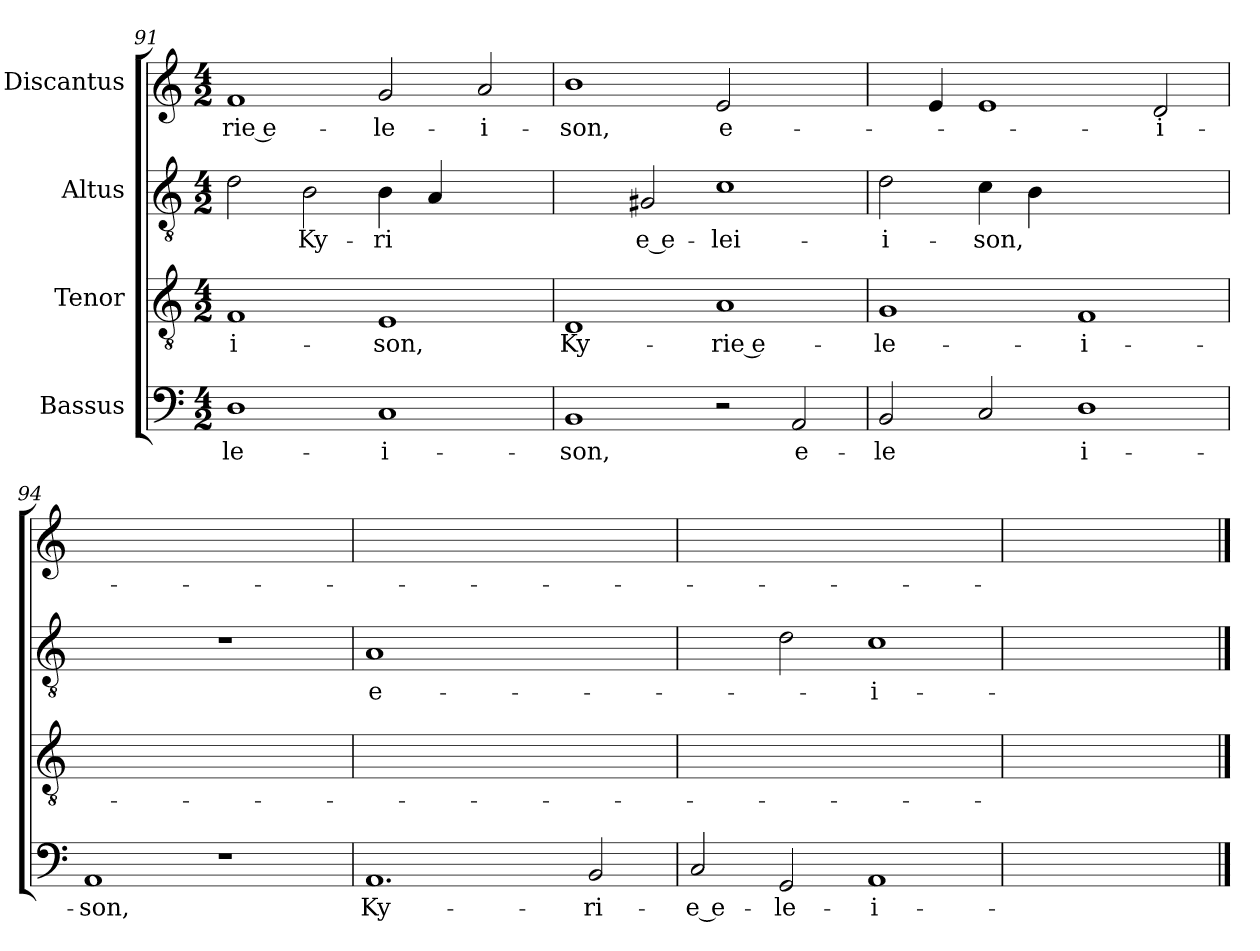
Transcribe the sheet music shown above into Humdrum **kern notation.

**kern	**text	**kern	**text	**kern	**text	**kern	**text
*part4	*part4	*part3	*part3	*part2	*part2	*part1	*part1
*staff4	*staff4	*staff3	*staff3	*staff2	*staff2	*staff1	*staff1
*I"Bassus	*	*I"Tenor	*	*I"Altus	*	*I"Discantus	*
*clefF4	*	*clefGv2	*	*clefGv2	*	*clefG2	*
*k[]	*	*k[]	*	*k[]	*	*k[]	*
*C:	*	*C:	*	*C:	*	*C:	*
*M4/2	*	*M4/2	*	*M4/2	*	*M4/2	*
=91	=91	=91	=91	=91	=91	=91	=91
!	!LO:LY:b	!	!LO:LY:b	!	!	!	!LO:LY:b
1D	-le-	1F	-i-	2d	.	1f	-rie e-
!	!	!	!	!	!LO:LY:b	!	!
.	.	.	.	2B	Ky-	.	.
!	!LO:LY:b	!	!LO:LY:b	!	!LO:LY:b	!	!LO:LY:b
1C	-i-	1E	-son,	4B	-ri	2g	-le-
.	.	.	.	4A	.	.	.
!	!	!	!	!	!	!	!LO:LY:b
.	.	.	.	[2Ayy	.	2a	-i-
=92	=92	=92	=92	=92	=92	=92	=92
!	!LO:LY:b	!	!LO:LY:b	!	!	!	!LO:LY:b
1BB	-son,	1D	Ky-	2Ayy]	.	1b	-son,
!	!	!	!	!	!LO:LY:b	!	!
.	.	.	.	2G#	e e-	.	.
!	!	!	!LO:LY:b	!	!LO:LY:b	!	!LO:LY:b
2r	.	1A	-rie e-	1c	-lei-	2e	e-
!	!LO:LY:b	!	!	!	!	!	!LO:LY:b
2AA	e-	.	.	.	.	[2fyy	-le-
=93	=93	=93	=93	=93	=93	=93	=93
!	!LO:LY:b	!	!LO:LY:b	!	!LO:LY:b	!	!
2BB	-le	1G	-le-	2d	-i-	4fyy]	.
.	.	.	.	.	.	4e	.
!	!	!	!	!	!LO:LY:b	!	!
2C	.	.	.	4c	-son,	1e	.
.	.	.	.	4B	.	.	.
!	!LO:LY:b	!	!LO:LY:b	!	!	!	!
1D	i-	1F	-i-	[1Ayy	.	.	.
!	!	!	!	!	!	!	!LO:LY:b
.	.	.	.	.	.	2d	-i-
=94	=94	=94	=94	=94	=94	=94	=94
!	!LO:LY:b	!	!LO:LY:b	!	!	!	!LO:LY:b
1AA	-son,	[0Eyy	-son.	1Ayy]	.	[0eyy	-son.
1r	.	.	.	1r	.	.	.
=95	=95	=95	=95	=95	=95	=95	=95
!	!LO:LY:b	!	!	!	!LO:LY:b	!	!
1.AA	Ky-	0Eyy_	.	1A	e-	0eyy_	.
!	!	!	!	!	!LO:LY:b	!	!
.	.	.	.	[1eyy	-lei	.	.
!	!LO:LY:b	!	!	!	!	!	!
2BB	-ri-	.	.	.	.	.	.
=96	=96	=96	=96	=96	=96	=96	=96
!	!LO:LY:b	!	!	!	!	!	!
2C	-e e-	0Eyy_	.	2eyy]	.	0eyy_	.
!	!LO:LY:b	!	!	!	!	!	!
2GG	-le-	.	.	2d	.	.	.
!	!LO:LY:b	!	!	!	!LO:LY:b	!	!
1AA	-i-	.	.	1c	i-	.	.
=97	=97	=97	=97	=97	=97	=97	=97
!	!LO:LY:b	!	!	!	!LO:LY:b	!	!
0Eyy	-son.	0Eyy]	.	0Byy	-son.	0eyy]	.
==	==	==	==	==	==	==	==
*-	*-	*-	*-	*-	*-	*-	*-
